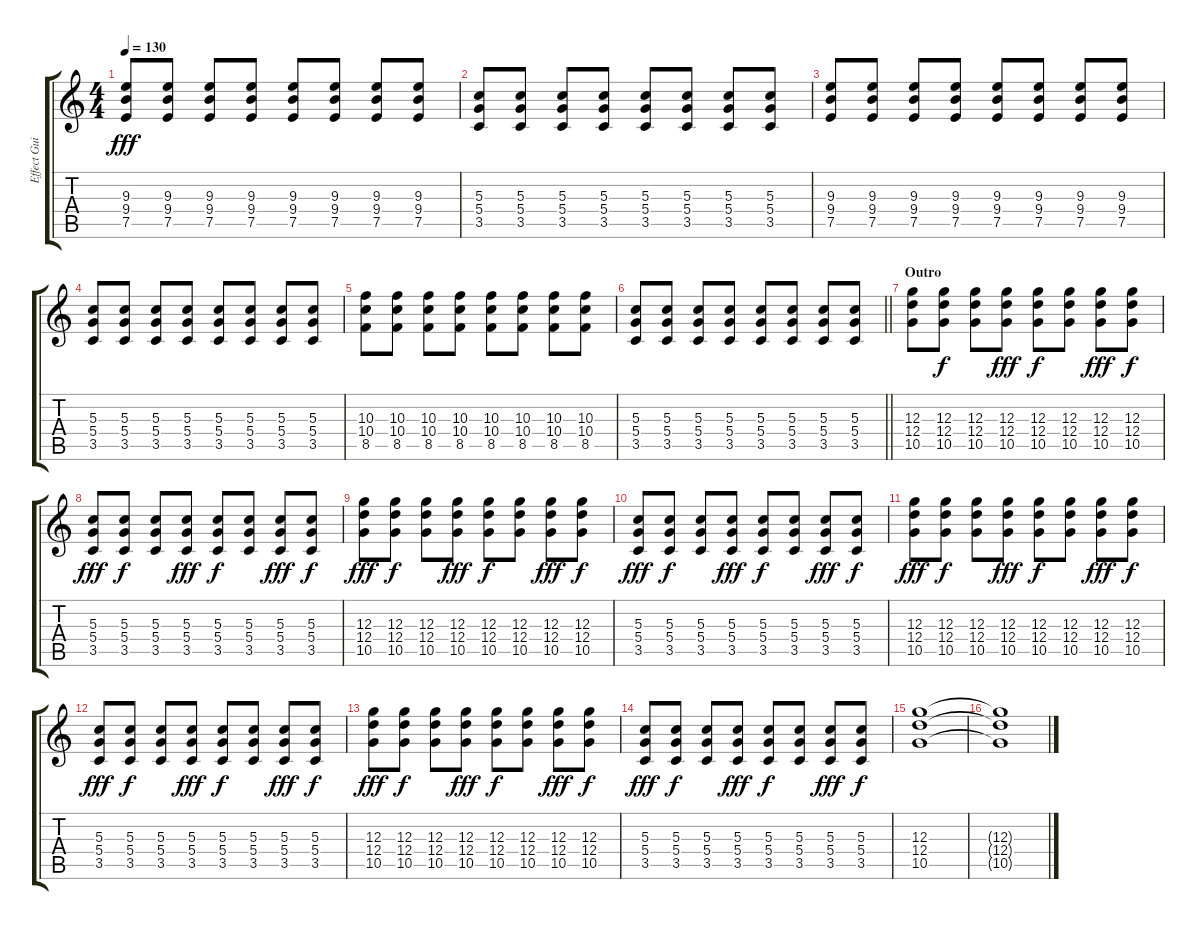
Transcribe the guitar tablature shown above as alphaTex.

\track ("Effect Guitar and Rythmn Guitar" "Effect Gui") {instrument overdrivenguitar}
\staff {score tabs}
\tuning (E4 B3 G3 D3 A2 E2) {hide}
\ts (4 4)
\tempo 130
\clef g2
\ks c
(9.3 9.4 7.5).8{dy fff} (9.3 9.4 7.5).8 (9.3 9.4 7.5).8 (9.3 9.4 7.5).8 (9.3 9.4 7.5).8 (9.3 9.4 7.5).8 (9.3 9.4 7.5).8 (9.3 9.4 7.5).8 |
(5.3 5.4 3.5).8 (5.3 5.4 3.5).8 (5.3 5.4 3.5).8 (5.3 5.4 3.5).8 (5.3 5.4 3.5).8 (5.3 5.4 3.5).8 (5.3 5.4 3.5).8 (5.3 5.4 3.5).8 |
(9.3 9.4 7.5).8 (9.3 9.4 7.5).8 (9.3 9.4 7.5).8 (9.3 9.4 7.5).8 (9.3 9.4 7.5).8 (9.3 9.4 7.5).8 (9.3 9.4 7.5).8 (9.3 9.4 7.5).8 |
(5.3 5.4 3.5).8 (5.3 5.4 3.5).8 (5.3 5.4 3.5).8 (5.3 5.4 3.5).8 (5.3 5.4 3.5).8 (5.3 5.4 3.5).8 (5.3 5.4 3.5).8 (5.3 5.4 3.5).8 |
(10.3 10.4 8.5).8 (10.3 10.4 8.5).8 (10.3 10.4 8.5).8 (10.3 10.4 8.5).8 (10.3 10.4 8.5).8 (10.3 10.4 8.5).8 (10.3 10.4 8.5).8 (10.3 10.4 8.5).8 |
\barLineRight lightlight
(5.3 5.4 3.5).8 (5.3 5.4 3.5).8 (5.3 5.4 3.5).8 (5.3 5.4 3.5).8 (5.3 5.4 3.5).8 (5.3 5.4 3.5).8 (5.3 5.4 3.5).8 (5.3 5.4 3.5).8 |
\section ("" "Outro")
(12.3 12.4 10.5).8{volume 16} (12.3 12.4 10.5).8{dy f} (12.3 12.4 10.5).8 (12.3 12.4 10.5).8{dy fff} (12.3 12.4 10.5).8{dy f} (12.3 12.4 10.5).8 (12.3 12.4 10.5).8{dy fff} (12.3 12.4 10.5).8{dy f} |
(5.3 5.4 3.5).8{dy fff} (5.3 5.4 3.5).8{dy f} (5.3 5.4 3.5).8 (5.3 5.4 3.5).8{dy fff} (5.3 5.4 3.5).8{dy f} (5.3 5.4 3.5).8 (5.3 5.4 3.5).8{dy fff} (5.3 5.4 3.5).8{dy f} |
(12.3 12.4 10.5).8{dy fff} (12.3 12.4 10.5).8{dy f} (12.3 12.4 10.5).8 (12.3 12.4 10.5).8{dy fff} (12.3 12.4 10.5).8{dy f} (12.3 12.4 10.5).8 (12.3 12.4 10.5).8{dy fff} (12.3 12.4 10.5).8{dy f} |
(5.3 5.4 3.5).8{dy fff} (5.3 5.4 3.5).8{dy f} (5.3 5.4 3.5).8 (5.3 5.4 3.5).8{dy fff} (5.3 5.4 3.5).8{dy f} (5.3 5.4 3.5).8 (5.3 5.4 3.5).8{dy fff} (5.3 5.4 3.5).8{dy f} |
(12.3 12.4 10.5).8{dy fff} (12.3 12.4 10.5).8{dy f} (12.3 12.4 10.5).8 (12.3 12.4 10.5).8{dy fff} (12.3 12.4 10.5).8{dy f} (12.3 12.4 10.5).8 (12.3 12.4 10.5).8{dy fff} (12.3 12.4 10.5).8{dy f} |
(5.3 5.4 3.5).8{dy fff} (5.3 5.4 3.5).8{dy f} (5.3 5.4 3.5).8 (5.3 5.4 3.5).8{dy fff} (5.3 5.4 3.5).8{dy f} (5.3 5.4 3.5).8 (5.3 5.4 3.5).8{dy fff} (5.3 5.4 3.5).8{dy f} |
(12.3 12.4 10.5).8{dy fff} (12.3 12.4 10.5).8{dy f} (12.3 12.4 10.5).8 (12.3 12.4 10.5).8{dy fff} (12.3 12.4 10.5).8{dy f} (12.3 12.4 10.5).8 (12.3 12.4 10.5).8{dy fff} (12.3 12.4 10.5).8{dy f} |
(5.3 5.4 3.5).8{dy fff} (5.3 5.4 3.5).8{dy f} (5.3 5.4 3.5).8 (5.3 5.4 3.5).8{dy fff} (5.3 5.4 3.5).8{dy f} (5.3 5.4 3.5).8 (5.3 5.4 3.5).8{dy fff} (5.3 5.4 3.5).8{dy f} |
(12.3 12.4 10.5).1 |
(12.3{t} 12.4{t} 10.5{t}).1
